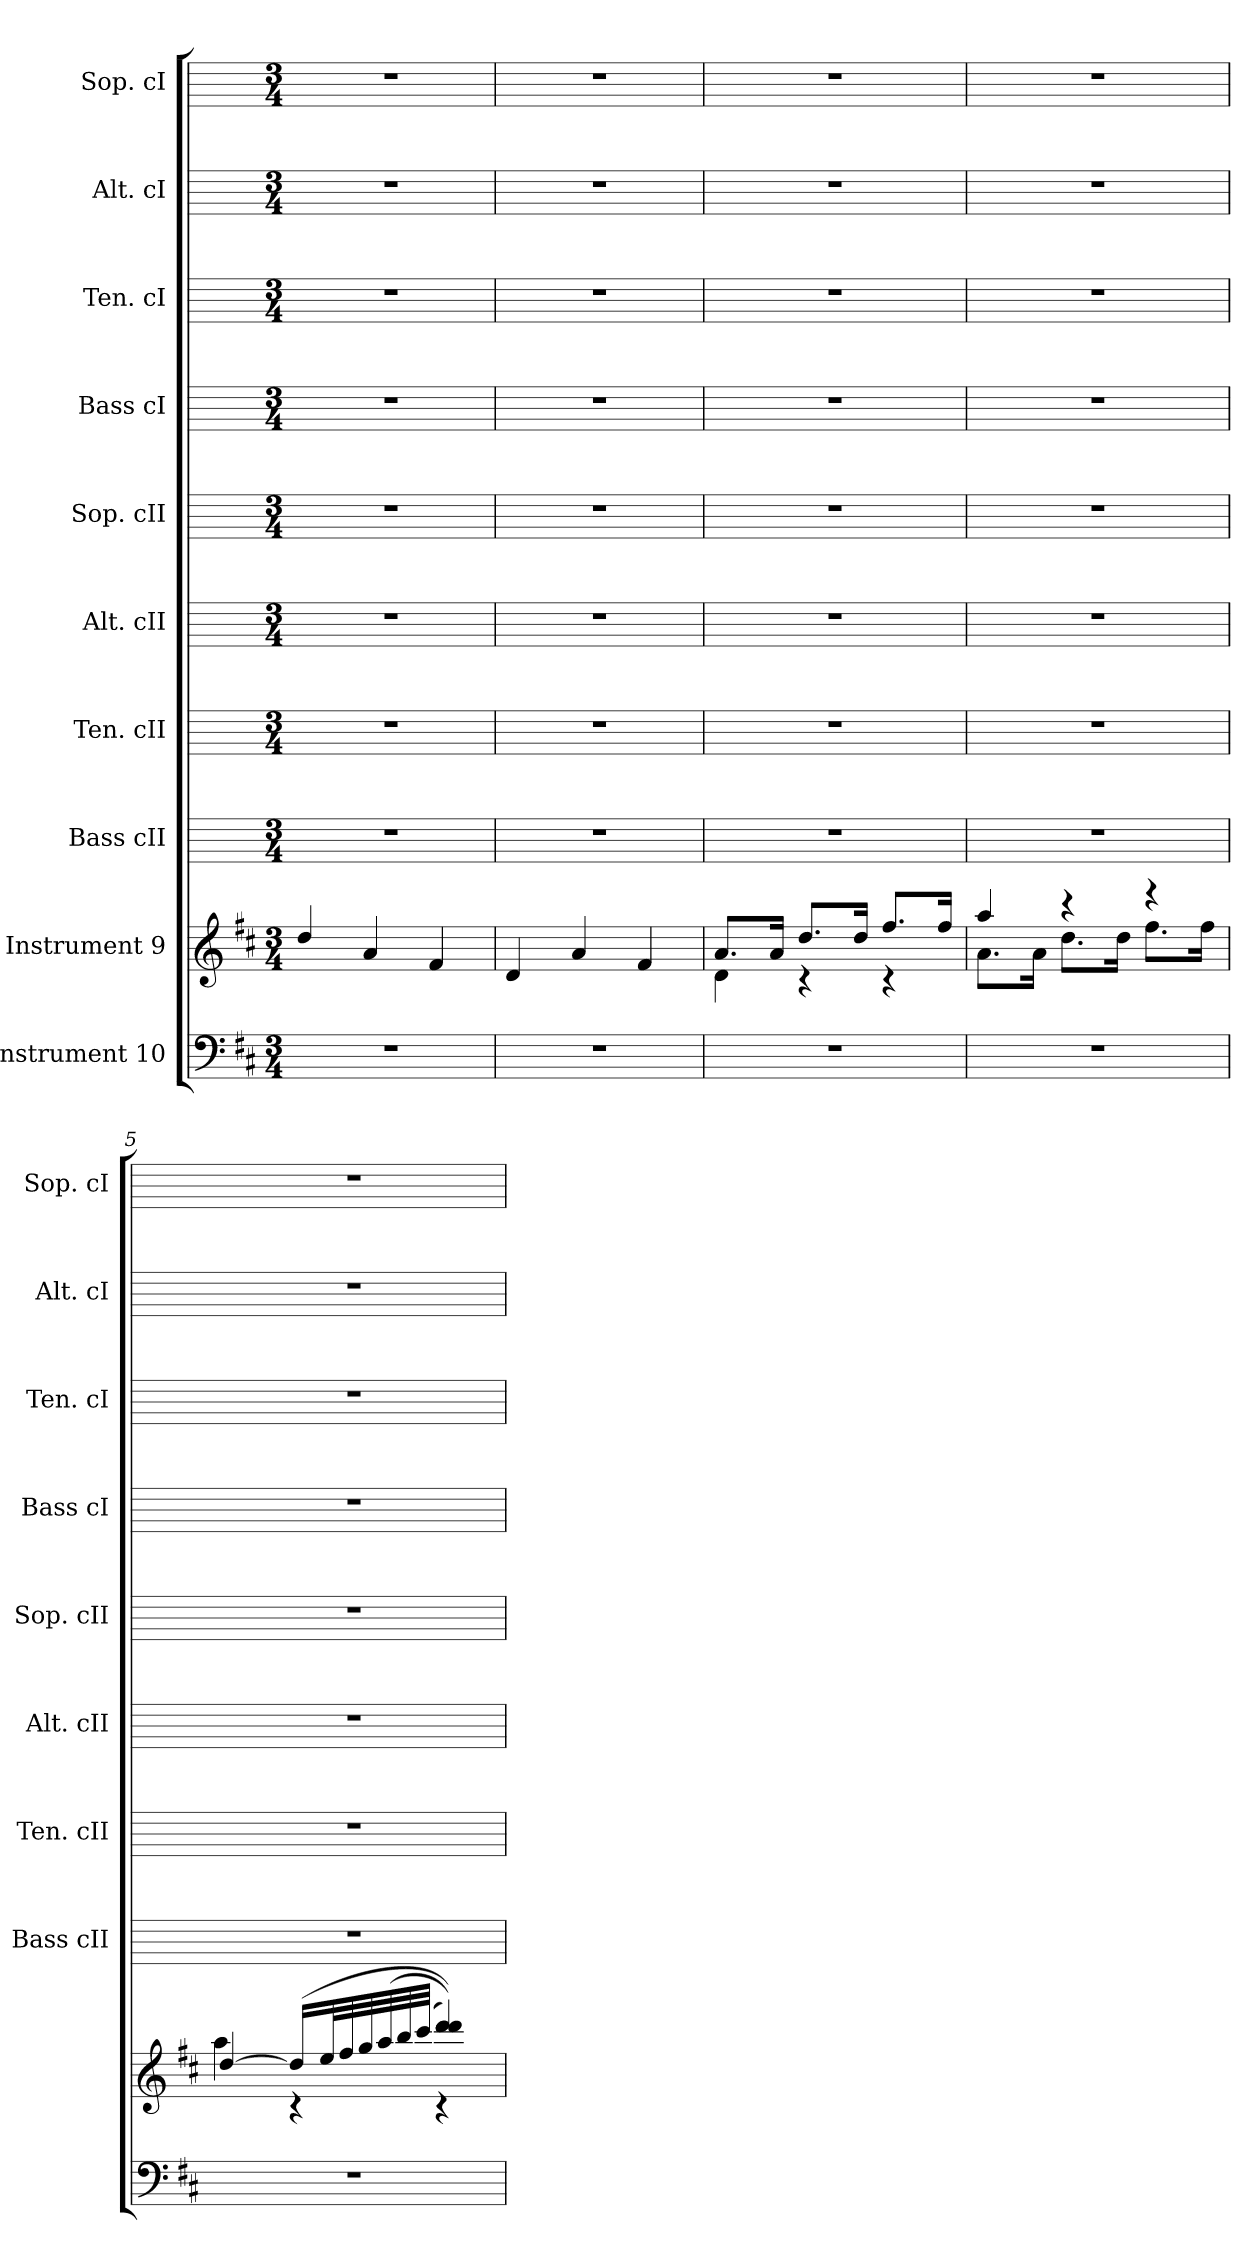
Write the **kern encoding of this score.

**kern	**kern	**kern	**kern	**kern	**kern	**kern	**kern	**kern	**kern
*part10	*part9	*part8	*part7	*part6	*part5	*part4	*part3	*part2	*part1
*staff10	*staff9	*staff8	*staff7	*staff6	*staff5	*staff4	*staff3	*staff2	*staff1
*I"Instrument 10	*I"Instrument 9	*I"Bass cII	*I"Ten. cII	*I"Alt. cII	*I"Sop. cII	*I"Bass cI	*I"Ten. cI	*I"Alt. cI	*I"Sop. cI
*	*	*I'Bass cII	*I'Ten. cII	*I'Alt. cII	*I'Sop. cII	*I'Bass cI	*I'Ten. cI	*I'Alt. cI	*I'Sop. cI
!!LO:PB:g=z
*stria5	*stria5	*stria5	*stria5	*stria5	*stria5	*stria5	*stria5	*stria5	*stria5
*clefF4	*clefG2	*	*	*	*	*	*	*	*
*k[f#c#]	*k[f#c#]	*k[]	*k[]	*k[]	*k[]	*k[]	*k[]	*k[]	*k[]
*D:	*D:	*C:	*C:	*C:	*C:	*C:	*C:	*C:	*C:
*M3/4	*M3/4	*M3/4	*M3/4	*M3/4	*M3/4	*M3/4	*M3/4	*M3/4	*M3/4
=1	=1	=1	=1	=1	=1	=1	=1	=1	=1
2.r	4dd/	2.r	2.r	2.r	2.r	2.r	2.r	2.r	2.r
.	4a/	.	.	.	.	.	.	.	.
.	4f#/	.	.	.	.	.	.	.	.
=2	=2	=2	=2	=2	=2	=2	=2	=2	=2
2.r	4d/	2.r	2.r	2.r	2.r	2.r	2.r	2.r	2.r
.	4a/	.	.	.	.	.	.	.	.
.	4f#/	.	.	.	.	.	.	.	.
=3	=3	=3	=3	=3	=3	=3	=3	=3	=3
*	*^	*	*	*	*	*	*	*	*
2.r	8.a/L	4d\	2.r	2.r	2.r	2.r	2.r	2.r	2.r	2.r
.	16a/J	.	.	.	.	.	.	.	.	.
.	8.dd/L	4rB	.	.	.	.	.	.	.	.
.	16dd/J	.	.	.	.	.	.	.	.	.
.	8.ff#/L	4rB	.	.	.	.	.	.	.	.
.	16ff#/J	.	.	.	.	.	.	.	.	.
=4	=4	=4	=4	=4	=4	=4	=4	=4	=4	=4
2.r	4aa/	8.a\L	2.r	2.r	2.r	2.r	2.r	2.r	2.r	2.r
.	.	16a\J	.	.	.	.	.	.	.	.
.	4r	8.dd\L	.	.	.	.	.	.	.	.
.	.	16dd\J	.	.	.	.	.	.	.	.
.	4r	8.ff#\L	.	.	.	.	.	.	.	.
.	.	16ff#\J	.	.	.	.	.	.	.	.
=5	=5	=5	=5	=5	=5	=5	=5	=5	=5	=5
2.r	[>4dd/	4aa\	2.r	2.r	2.r	2.r	2.r	2.r	2.r	2.r
.	(>16dd/L]	4rc	.	.	.	.	.	.	.	.
.	32ee/	.	.	.	.	.	.	.	.	.
.	32ff#/	.	.	.	.	.	.	.	.	.
.	32gg/	.	.	.	.	.	.	.	.	.
.	(>32aa/	.	.	.	.	.	.	.	.	.
.	32bb/	.	.	.	.	.	.	.	.	.
.	(>32ccc#/J	.	.	.	.	.	.	.	.	.
.	4ddd/ 4ddd/ 4ddd/)))	4rc	.	.	.	.	.	.	.	.
*	*v	*v	*	*	*	*	*	*	*	*
=	=	=	=	=	=	=	=	=	=
*-	*-	*-	*-	*-	*-	*-	*-	*-	*-
